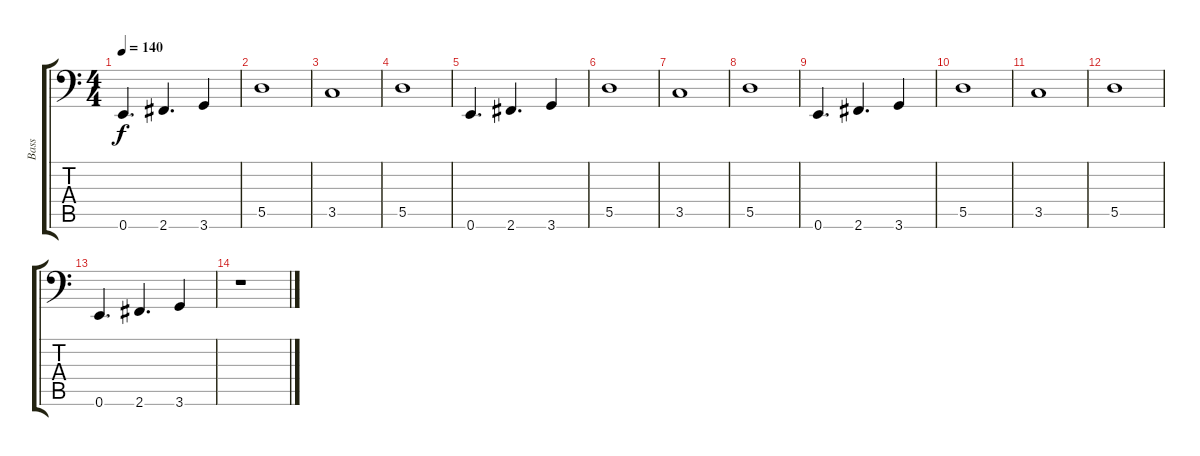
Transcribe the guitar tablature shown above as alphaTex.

\track ("Bass" "Bass") {instrument electricbasspick}
\staff {score tabs}
\tuning (E3 B2 G2 D2 A1 E1) {hide}
\ts (4 4)
\tempo 140
\clef f4
\ks c
0.6.4{d dy f beam merge} 2.6.4{d beam merge} 3.6.4 |
5.5.1 |
3.5.1 |
5.5.1 |
0.6.4{d beam merge} 2.6.4{d beam merge} 3.6.4 |
5.5.1 |
3.5.1 |
5.5.1 |
0.6.4{d beam merge} 2.6.4{d beam merge} 3.6.4 |
5.5.1 |
3.5.1 |
5.5.1 |
0.6.4{d beam merge} 2.6.4{d} 3.6.4 |
r.1
